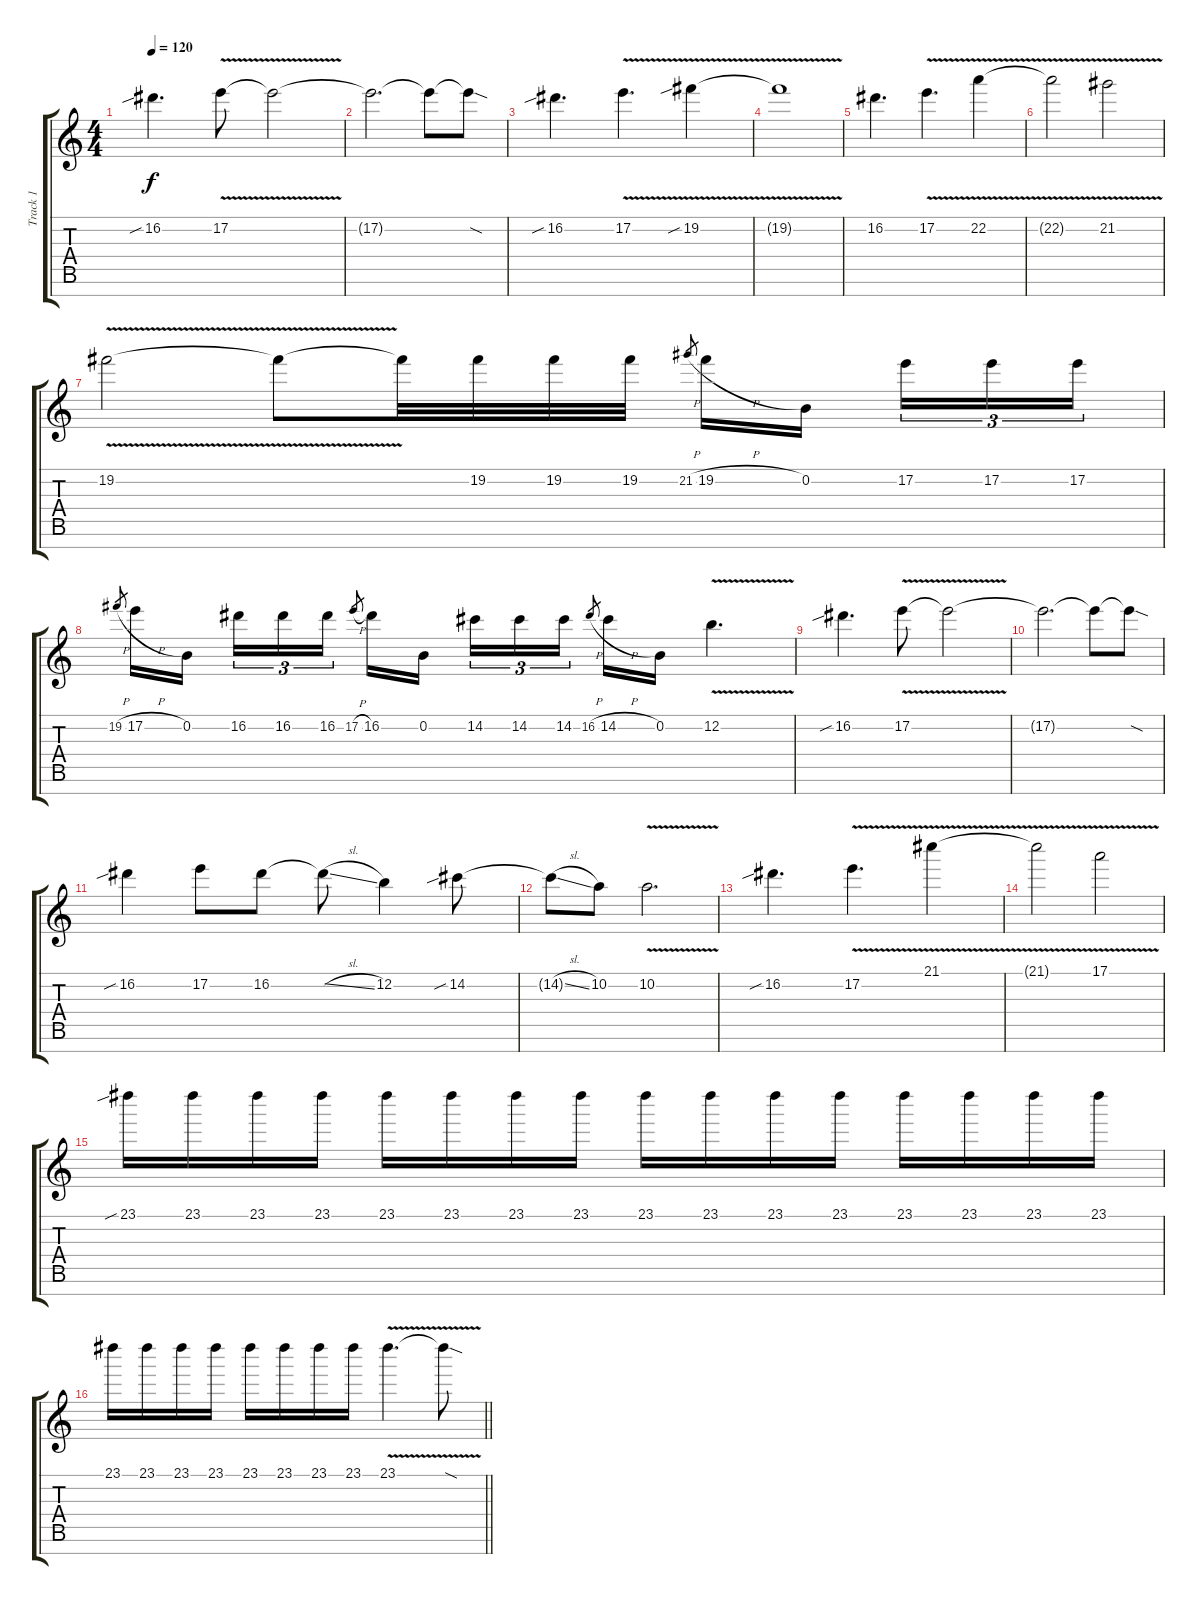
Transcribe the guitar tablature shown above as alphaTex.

\track ("Track 1" "Track 1") {instrument distortionguitar}
\staff {score tabs}
\tuning (E4 B3 G3 D3 A2 E2 B1) {hide}
\ts (4 4)
\tempo 120
\clef g2
\ks c
16.2{sib}.4{d dy f} 17.2{v}.8 17.2{t}.2 |
17.2{t}.2{d} 17.2{t}.8 17.2{sod t}.8 |
16.2{sib}.4{d} 17.2{v}.4{d} 19.2{v sib}.4 |
19.2{t}.1 |
16.2.4{d} 17.2{v}.4{d} 22.2{v}.4 |
22.2{t}.2 21.2{v}.2 |
19.2{v}.2 19.2{t}.8 19.2{t}.32 19.2.32 19.2.32 19.2.32 21.2{h}.8{gr} 19.2{h}.16 0.2.16{beam splitsecondary} 17.2.16{tu (3 2)} 17.2.16{tu (3 2)} 17.2.16{tu (3 2)} |
19.2{h}.8{gr} 17.2{h}.16 0.2.16{beam splitsecondary} 16.2.16{tu (3 2)} 16.2.16{tu (3 2)} 16.2.16{tu (3 2)} 17.2{h}.8{gr} 16.2.16 0.2.16{beam splitsecondary} 14.2.16{tu (3 2)} 14.2.16{tu (3 2)} 14.2.16{tu (3 2)} 16.2{h}.8{gr} 14.2{h}.16 0.2.16 12.2{v}.4{d} |
16.2{sib}.4{d} 17.2{v}.8 17.2{t}.2 |
17.2{t}.2{d} 17.2{t}.8 17.2{sod t}.8 |
16.2{sib}.4 17.2.8 16.2.8 16.2{sl t}.8 12.2.4 14.2{sib}.8 |
14.2{sl t}.8 10.2.8 10.2{v}.2{d} |
16.2{sib}.4{d} 17.2{v}.4{d} 21.1{v}.4 |
21.1{t}.2 17.1{v}.2 |
23.1{sib}.16 23.1.16 23.1.16 23.1.16 23.1.16 23.1.16 23.1.16 23.1.16 23.1.16 23.1.16 23.1.16 23.1.16 23.1.16 23.1.16 23.1.16 23.1.16 |
\barLineRight lightlight
23.1.16 23.1.16 23.1.16 23.1.16 23.1.16 23.1.16 23.1.16 23.1.16 23.1{v}.4{d} 23.1{sod t}.8
